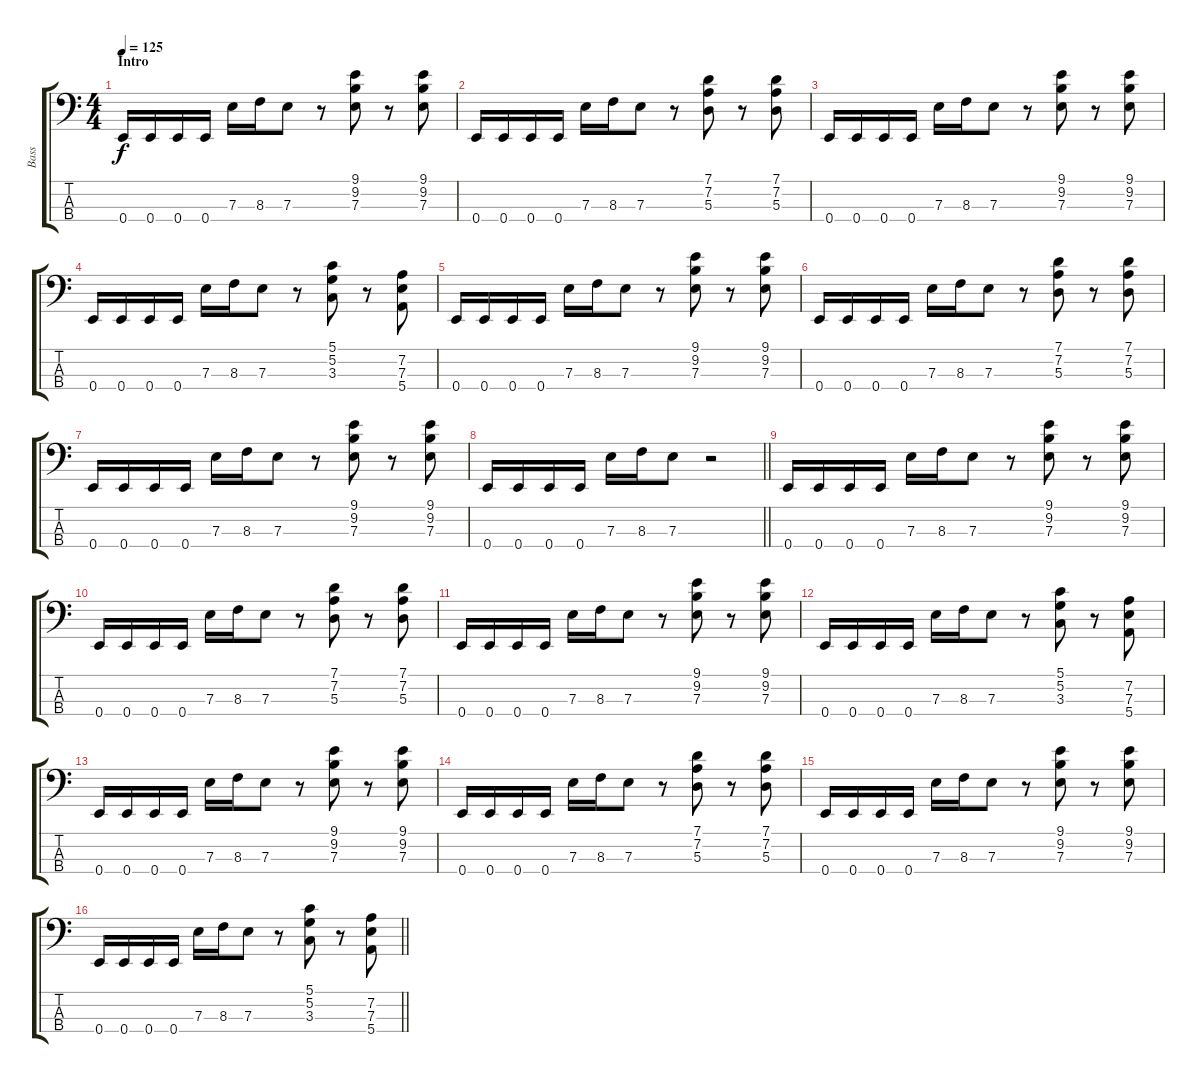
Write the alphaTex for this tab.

\track ("Bass" "Bass") {instrument electricbassfinger}
\staff {score tabs}
\tuning (G2 D2 A1 E1) {hide}
\ts (4 4)
\section ("" "Intro")
\tempo 125
\clef f4
\ks c
0.4.16{dy f instrument electricbassfinger} 0.4.16 0.4.16 0.4.16 7.3.16 8.3.16 7.3.8 r.8 (9.1 9.2 7.3).8 r.8 (9.1 9.2 7.3).8 |
0.4.16 0.4.16 0.4.16 0.4.16 7.3.16 8.3.16 7.3.8 r.8 (7.1 7.2 5.3).8 r.8 (7.1 7.2 5.3).8 |
0.4.16 0.4.16 0.4.16 0.4.16 7.3.16 8.3.16 7.3.8 r.8 (9.1 9.2 7.3).8 r.8 (9.1 9.2 7.3).8 |
0.4.16 0.4.16 0.4.16 0.4.16 7.3.16 8.3.16 7.3.8 r.8 (5.1 5.2 3.3).8 r.8 (7.2 7.3 5.4).8 |
0.4.16 0.4.16 0.4.16 0.4.16 7.3.16 8.3.16 7.3.8 r.8 (9.1 9.2 7.3).8 r.8 (9.1 9.2 7.3).8 |
0.4.16 0.4.16 0.4.16 0.4.16 7.3.16 8.3.16 7.3.8 r.8 (7.1 7.2 5.3).8 r.8 (7.1 7.2 5.3).8 |
0.4.16 0.4.16 0.4.16 0.4.16 7.3.16 8.3.16 7.3.8 r.8 (9.1 9.2 7.3).8 r.8 (9.1 9.2 7.3).8 |
\barLineRight lightlight
0.4.16 0.4.16 0.4.16 0.4.16 7.3.16 8.3.16 7.3.8 r.2 |
0.4.16 0.4.16 0.4.16 0.4.16 7.3.16 8.3.16 7.3.8 r.8 (9.1 9.2 7.3).8 r.8 (9.1 9.2 7.3).8 |
0.4.16 0.4.16 0.4.16 0.4.16 7.3.16 8.3.16 7.3.8 r.8 (7.1 7.2 5.3).8 r.8 (7.1 7.2 5.3).8 |
0.4.16 0.4.16 0.4.16 0.4.16 7.3.16 8.3.16 7.3.8 r.8 (9.1 9.2 7.3).8 r.8 (9.1 9.2 7.3).8 |
0.4.16 0.4.16 0.4.16 0.4.16 7.3.16 8.3.16 7.3.8 r.8 (5.1 5.2 3.3).8 r.8 (7.2 7.3 5.4).8 |
0.4.16 0.4.16 0.4.16 0.4.16 7.3.16 8.3.16 7.3.8 r.8 (9.1 9.2 7.3).8 r.8 (9.1 9.2 7.3).8 |
0.4.16 0.4.16 0.4.16 0.4.16 7.3.16 8.3.16 7.3.8 r.8 (7.1 7.2 5.3).8 r.8 (7.1 7.2 5.3).8 |
0.4.16 0.4.16 0.4.16 0.4.16 7.3.16 8.3.16 7.3.8 r.8 (9.1 9.2 7.3).8 r.8 (9.1 9.2 7.3).8 |
\barLineRight lightlight
0.4.16 0.4.16 0.4.16 0.4.16 7.3.16 8.3.16 7.3.8 r.8 (5.1 5.2 3.3).8 r.8 (7.2 7.3 5.4).8
